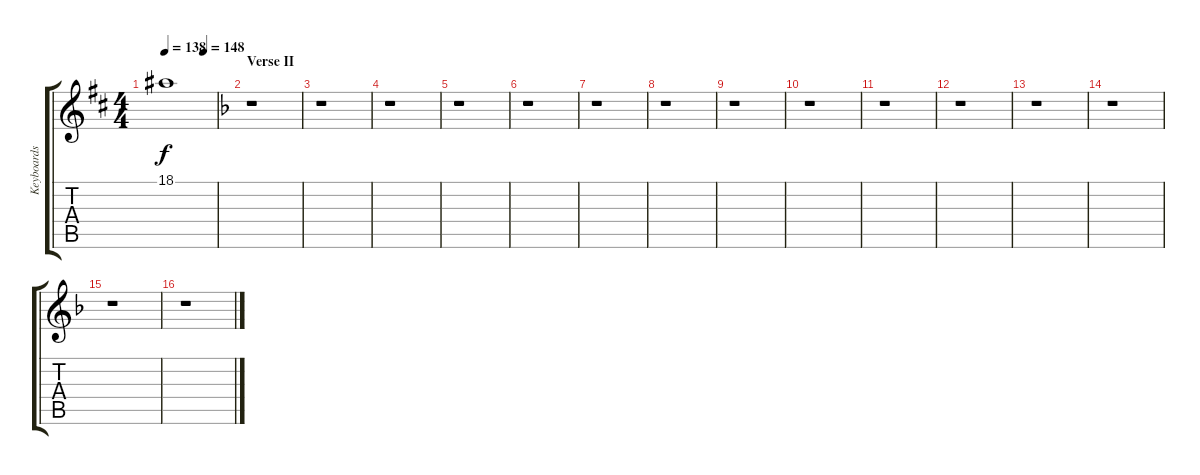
\track ("Keyboards (II)" "Keyboards ") {instrument rockorgan}
\staff {score tabs}
\tuning (E4 B3 G3 D3 A2 E2) {hide}
\ts (4 4)
\tempo 138
\tempo (148 0.75)
\clef g2
\ks d
18.1{t}.1{dy f} |
\section ("" "Verse II")
\ks dminor
r.1 |
r.1 |
r.1 |
r.1 |
r.1 |
r.1 |
r.1 |
r.1 |
r.1 |
r.1 |
r.1 |
r.1 |
r.1 |
r.1 |
r.1
